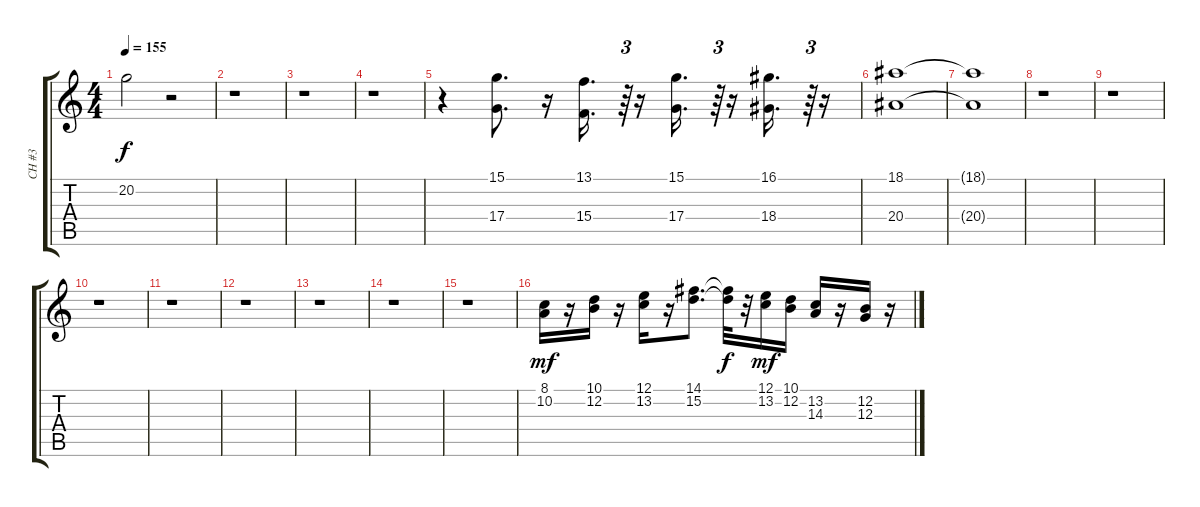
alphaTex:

\track ("CH #3" "CH #3") {instrument stringensemble1}
\staff {score tabs}
\tuning (E4 B3 G3 D3 A2 E2) {hide}
\ts (4 4)
\tempo 155
\clef g2
\ks c
20.2.2{dy f} r.2 |
r.1 |
r.1 |
r.1 |
r.4 (15.1 17.4).8{d} r.16 (13.1 15.4).16{d} r.64{tu (3 2)} r.16 (15.1 17.4).16{d} r.64{tu (3 2)} r.16 (16.1 18.4).16{d} r.64{tu (3 2)} r.16 |
(18.1 20.4).1 |
(18.1{t} 20.4{t}).1 |
r.1 |
r.1 |
r.1 |
r.1 |
r.1 |
r.1 |
r.1 |
r.1 |
(8.1 10.2).16{dy mf} r.16 (10.1 12.2).16 r.16 (12.1 13.2).16 r.16 (14.1 15.2).8{d} (14.1{t} 15.2{t}).32{dy f} r.32 (12.1 13.2).16{dy mf} (10.1 12.2).16 (13.2 14.3).16 r.16 (12.2 12.3).16 r.16
